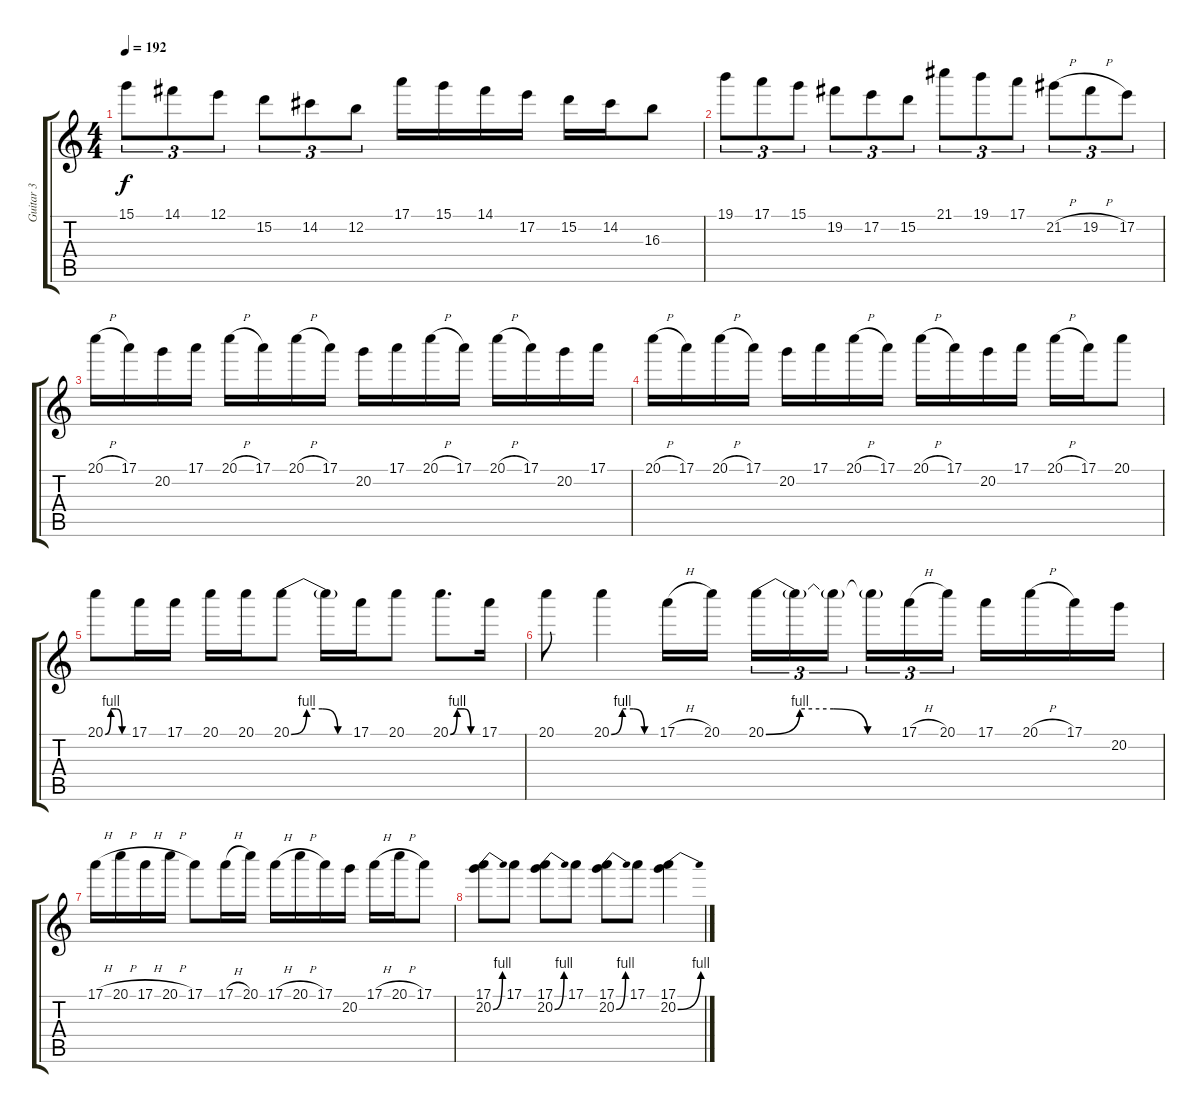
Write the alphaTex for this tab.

\track ("Guitar 3" "Guitar 3") {instrument electricguitarclean}
\staff {score tabs}
\tuning (E4 B3 G3 D3 A2 E2) {hide}
\ts (4 4)
\tempo 192
\clef g2
\ks c
15.1.8{tu (3 2) dy f} 14.1.8{tu (3 2)} 12.1.8{tu (3 2)} 15.2.8{tu (3 2)} 14.2.8{tu (3 2)} 12.2.8{tu (3 2)} 17.1.16 15.1.16 14.1.16 17.2.16 15.2.16 14.2.16 16.3.8 |
19.1.8{tu (3 2)} 17.1.8{tu (3 2)} 15.1.8{tu (3 2)} 19.2.8{tu (3 2)} 17.2.8{tu (3 2)} 15.2.8{tu (3 2)} 21.1.8{tu (3 2)} 19.1.8{tu (3 2)} 17.1.8{tu (3 2)} 21.2{h}.8{tu (3 2)} 19.2{h}.8{tu (3 2)} 17.2.8{tu (3 2)} |
20.1{h}.16 17.1.16 20.2.16 17.1.16 20.1{h}.16 17.1.16 20.1{h}.16 17.1.16 20.2.16 17.1.16 20.1{h}.16 17.1.16 20.1{h}.16 17.1.16 20.2.16 17.1.16 |
20.1{h}.16 17.1.16 20.1{h}.16 17.1.16 20.2.16 17.1.16 20.1{h}.16 17.1.16 20.1{h}.16 17.1.16 20.2.16 17.1.16 20.1{h}.16 17.1.16 20.1.8 |
20.1{be (custom 0 0 15 4 30 4 45 0 60 0)}.8 17.1.16 17.1.16 20.1.16 20.1.16 20.1{be (custom 0 0 15 4 30 4 45 0 60 0)}.8 20.1{t}.16 17.1.16 20.1.8 20.1{be (custom 0 0 15 4 30 4 45 0 60 0)}.8{d} 17.1.16 |
20.1.8 20.1{be (custom 0 0 15 4 30 4 45 0 60 0)}.4 17.1{h}.16 20.1.16 20.1{be (custom 0 0 15 4 30 4 45 0 60 0)}.16{tu (3 2)} 20.1{t}.16{tu (3 2)} 20.1{t}.16{tu (3 2)} 20.1{t}.16{tu (3 2)} 17.1{h}.16{tu (3 2)} 20.1.16{tu (3 2)} 17.1.16 20.1{h}.16 17.1.16 20.2.16 |
17.1{h}.16 20.1{h}.16 17.1{h}.16 20.1{h}.16 17.1.8 17.1{h}.16 20.1.16 17.1{h}.16 20.1{h}.16 17.1.16 20.2.16 17.1{h}.16 20.1{h}.16 17.1.8 |
(17.1 20.2{be (bend 0 0 60 4)}).8 17.1.8 (17.1 20.2{be (bend 0 0 60 4)}).8 17.1.8 (17.1 20.2{be (bend 0 0 60 4)}).8 17.1.8 (17.1 20.2{be (bend 0 0 60 4)}).4
